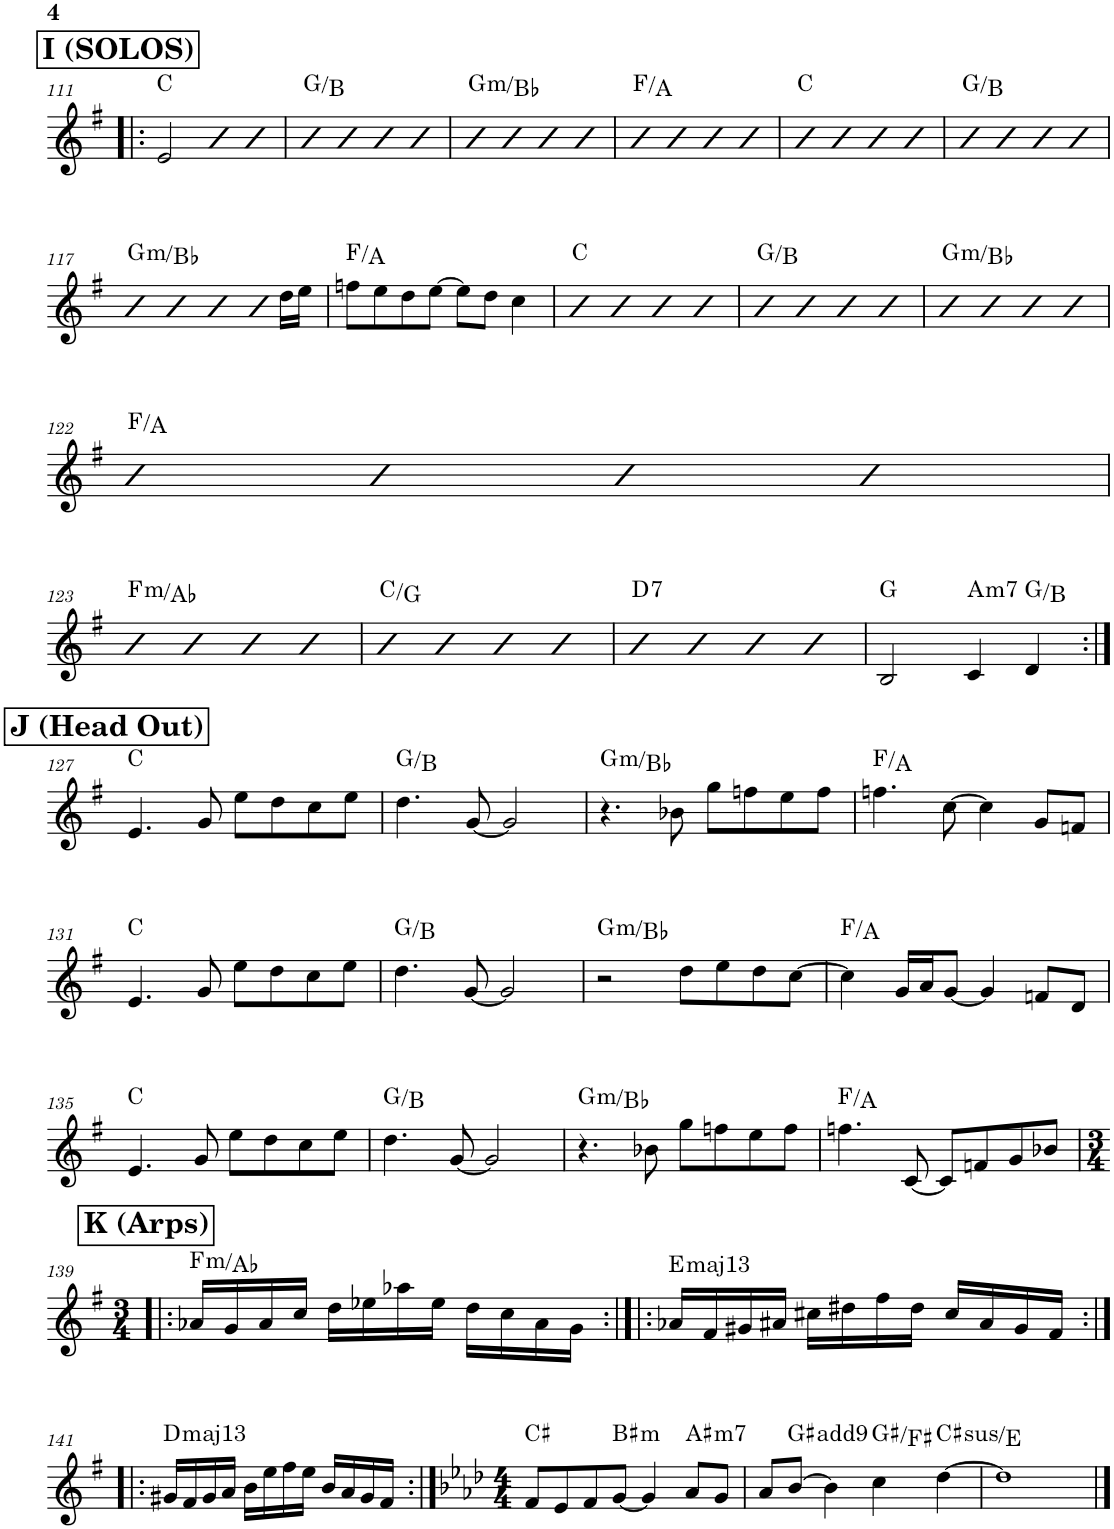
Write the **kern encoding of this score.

**kern	**harte
*part1	*part1
*staff1	*
*I"Piano	*
*I'Pno.	*
!!LO:PB:g=z
*clefG2	*
*k[f#]	*
*M4/4	*
!!LO:REH:place=s1:a:B:cj:fs=14:t=I (SOLOS)
=111!|:	=111!|:
2e/	C:maj
4cc	.
4cc	.
=112	=112
4cc	G:maj/3
4cc	.
4cc	.
4cc	.
=113	=113
!	!LO:H:kt=m
4cc	G:min/b3
4cc	.
4cc	.
4cc	.
=114	=114
4cc	F:maj/3
4cc	.
4cc	.
4cc	.
=115	=115
4cc	C:maj
4cc	.
4cc	.
4cc	.
=116	=116
4cc	G:maj/3
4cc	.
4cc	.
4cc	.
!!LO:LB:g=z
=117	=117
!	!LO:H:kt=m
4cc	G:min/b3
4cc	.
4cc	.
8cc	.
16dd\LL	.
16ee\JJ	.
=118	=118
8ffn\L	F:maj/3
8ee\	.
8dd\	.
[8ee\J	.
8ee\L]	.
8dd\J	.
4cc\	.
=119	=119
4cc	C:maj
4cc	.
4cc	.
4cc	.
=120	=120
4cc	G:maj/3
4cc	.
4cc	.
4cc	.
=121	=121
!	!LO:H:kt=m
4cc	G:min/b3
4cc	.
4cc	.
4cc	.
!!LO:LB:g=z
=122	=122
4cc	F:maj/3
4cc	.
4cc	.
4cc	.
!!LO:LB:g=z
=123	=123
!	!LO:H:kt=m
4cc	F:min/b3
4cc	.
4cc	.
4cc	.
=124	=124
4cc	C:maj/5
4cc	.
4cc	.
4cc	.
=125	=125
!	!LO:H:kt=7
4cc	D:7
4cc	.
4cc	.
4cc	.
=126	=126
2B/	G:maj
!	!LO:H:kt=m7
4c/	A:min7
4d/	G:maj/3
!!LO:LB:g=z
!!LO:REH:place=s1:a:B:cj:fs=14:t=J (Head Out)
=127:|!	=127:|!
4.e/	C:maj
8g/	.
8ee\L	.
8dd\	.
8cc\	.
8ee\J	.
=128	=128
4.dd\	G:maj/3
[8g/	.
2g/]	.
=129	=129
!	!LO:H:kt=m
4.r	G:min/b3
8b-X\	.
8gg\L	.
8ffn\	.
8ee\	.
8ff\J	.
=130	=130
4.ffn\	F:maj/3
[8cc\	.
4cc\]	.
8g/L	.
8fn/J	.
!!LO:LB:g=z
=131	=131
4.e/	C:maj
8g/	.
8ee\L	.
8dd\	.
8cc\	.
8ee\J	.
=132	=132
4.dd\	G:maj/3
[8g/	.
2g/]	.
=133	=133
!	!LO:H:kt=m
2r	G:min/b3
8dd\L	.
8ee\	.
8dd\	.
[8cc\J	.
=134	=134
4cc\]	F:maj/3
16g/LL	.
16a/J	.
[8g/J	.
4g/]	.
8fn/L	.
8d/J	.
!!LO:LB:g=z
=135	=135
4.e/	C:maj
8g/	.
8ee\L	.
8dd\	.
8cc\	.
8ee\J	.
=136	=136
4.dd\	G:maj/3
[8g/	.
2g/]	.
=137	=137
!	!LO:H:kt=m
4.r	G:min/b3
8b-X\	.
8gg\L	.
8ffn\	.
8ee\	.
8ff\J	.
=138	=138
4.ffn\	F:maj/3
[8c/	.
8c/L]	.
8fn/	.
8g/	.
8b-X/J	.
!!LO:LB:g=z
!!LO:REH:place=s1:a:B:cj:fs=14:t=K (Arps)
=139!|:	=139!|:
*M3/4	*
!	!LO:H:kt=m
16a-X/LL	F:min/b3
16g/	.
16a-/	.
16cc/JJ	.
16dd\LL	.
16ee-X\	.
16aa-X\	.
16ee-\JJ	.
16dd\LL	.
16cc\	.
16a-\	.
16g\JJ	.
=140:|!|:	=140:|!|:
!	!LO:H:kt=maj13
16a-X/LL	E:maj9(11,13)
16f#/	.
16g#X/	.
16a#X/JJ	.
16cc#X\LL	.
16dd#X\	.
16ff#\	.
16dd#\JJ	.
16cc#/LL	.
16a#/	.
16g#/	.
16f#/JJ	.
!!LO:LB:g=z
=141:|!|:	=141:|!|:
!	!LO:H:kt=maj13
16g#X/LL	D:maj9(11,13)
16f#/	.
16g#/	.
16a/JJ	.
16b\LL	.
16ee\	.
16ff#\	.
16ee\JJ	.
16b/LL	.
16a/	.
16g#/	.
16f#/JJ	.
=142:|!	=142:|!
*k[b-e-a-d-]	*
*M4/4	*
8f/L	C#:maj
8e-/	.
8f/	.
!	!LO:H:kt=m
[8g/J	B#:min
4g/]	.
!	!LO:H:kt=m7
8a-/L	A#:min7
8g/J	.
=143	=143
8a-/L	.
[8b-/J	G#:maj(9)
4b-\]	.
4cc\	G#:maj/b7
!	!LO:H:kt=sus
[4dd-\	C#:sus4/b3
=144	=144
1dd-]	.
==	==
*-	*-
